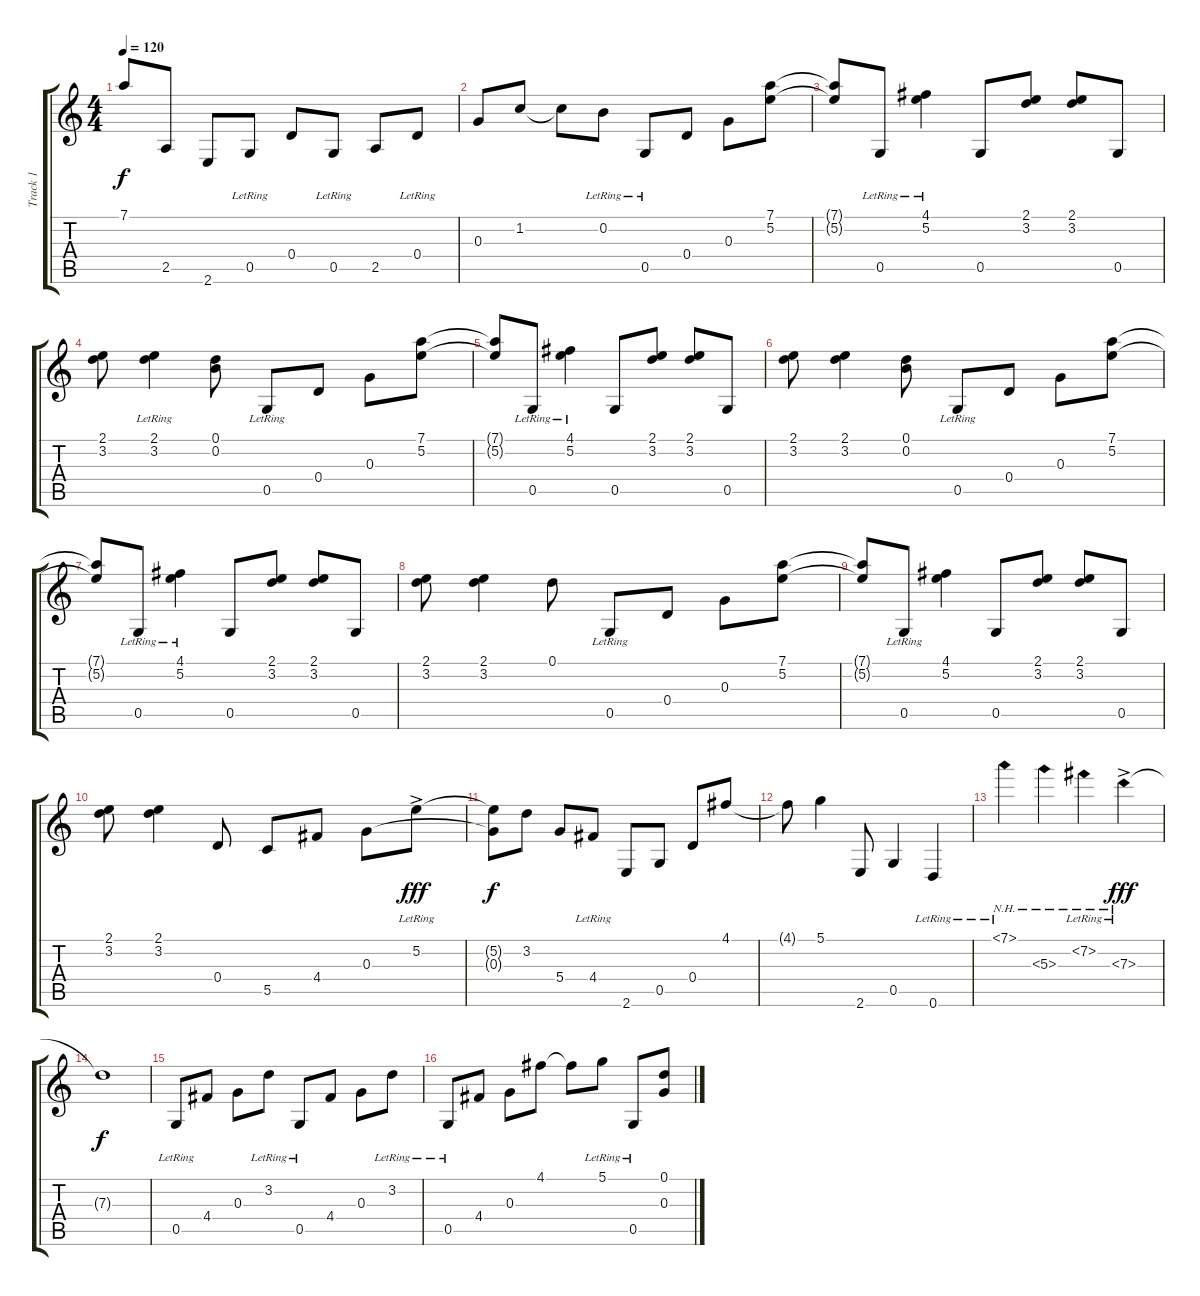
\track ("Track 1" "Track 1") {instrument electricguitarjazz}
\staff {score tabs}
\tuning (D4 B3 G3 D3 G2 D2) {hide}
\ts (4 4)
\tempo 120
\clef g2
\ks c
7.1.8{dy f} 2.5.8 2.6.8 0.5{lr}.8 0.4.8 0.5{lr}.8 2.5.8 0.4{lr}.8 |
0.3.8 1.2.8 1.2{t}.8 0.2{lr}.8 0.5{lr}.8 0.4.8 0.3.8 (7.1 5.2).8 |
(7.1{t} 5.2{t}).8 0.5{lr}.8 (4.1{lr} 5.2).4 0.5.8 (2.1 3.2).8 (2.1 3.2).8 0.5.8 |
(2.1 3.2).8 (2.1 3.2{lr}).4 (0.1 0.2).8 0.5{lr}.8 0.4.8 0.3.8 (7.1 5.2).8 |
(7.1{t} 5.2{t}).8 0.5{lr}.8 (4.1{lr} 5.2).4 0.5.8 (2.1 3.2).8 (2.1 3.2).8 0.5.8 |
(2.1 3.2).8 (2.1 3.2).4 (0.1 0.2).8 0.5{lr}.8 0.4.8 0.3.8 (7.1 5.2).8 |
(7.1{t} 5.2{t}).8 0.5{lr}.8 (4.1 5.2{lr}).4 0.5.8 (2.1 3.2).8 (2.1 3.2).8 0.5.8 |
(2.1 3.2).8 (2.1 3.2).4 0.1.8 0.5{lr}.8 0.4.8 0.3.8 (7.1 5.2).8 |
(7.1{t} 5.2{t}).8 0.5{lr}.8 (4.1 5.2).4 0.5.8 (2.1 3.2).8 (2.1 3.2).8 0.5.8 |
(2.1 3.2).8 (2.1 3.2).4 0.4.8 5.5.8 4.4.8 0.3.8 5.2{ac lr}.8{dy fff} |
(5.2{t} 0.3{t}).8{dy f} 3.2.8 5.4.8 4.4{lr}.8 2.6.8 0.5.8 0.4.8 4.1.8 |
4.1{t}.8 5.1.4 2.6.8 0.5.4 0.6{lr}.4 |
7.1{nh lr}.4 5.3{nh}.4 7.2{nh lr}.4 7.3{nh ac lr}.4{dy fff} |
7.3{t}.1{dy f} |
0.5{lr}.8 4.4.8 0.3.8 3.2{lr}.8 0.5{lr}.8 4.4.8 0.3.8 3.2{lr}.8 |
0.5{lr}.8 4.4.8 0.3.8 4.1.8 4.1{t}.8 5.1{lr}.8 0.5{lr}.8 (0.1 0.3).8
